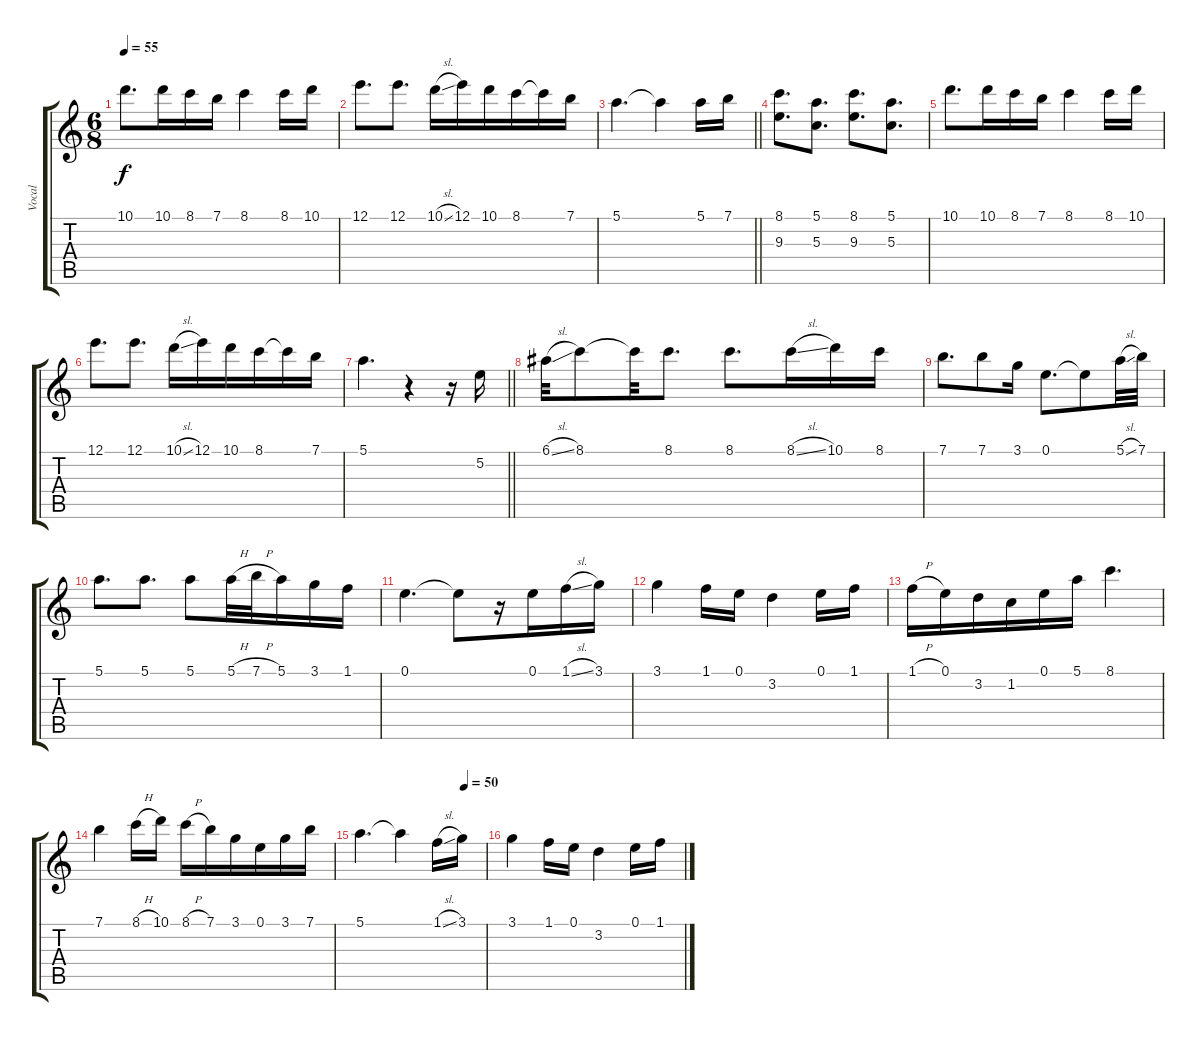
\track ("Vocal" "Vocal") {instrument acousticguitarnylon}
\staff {score tabs}
\tuning (E4 B3 G3 D3 A2 E2) {hide}
\ts (6 8)
\tempo 55
\clef g2
\ks c
10.1.8{d dy f} 10.1.16 8.1.16 7.1.16 8.1.4 8.1.16 10.1.16 |
12.1.8{d} 12.1.8{d} 10.1{sl}.16 12.1.16 10.1.16 8.1.16 8.1{t}.16 7.1.16 |
\barLineRight lightlight
5.1.4{d} 5.1{t}.4 5.1.16 7.1.16 |
(8.1 9.3).8{d} (5.1 5.3).8{d} (8.1 9.3).8{d} (5.1 5.3).8{d} |
10.1.8{d} 10.1.16 8.1.16 7.1.16 8.1.4 8.1.16 10.1.16 |
12.1.8{d} 12.1.8{d} 10.1{sl}.16 12.1.16 10.1.16 8.1.16 8.1{t}.16 7.1.16 |
\barLineRight lightlight
5.1.4{d} r.4 r.16 5.2.16 |
6.1{sl}.32 8.1.8 8.1{t}.32 8.1.8{d} 8.1.8{d} 8.1{sl}.16 10.1.16 8.1.16 |
7.1.8{d} 7.1.8 3.1.16 0.1.8{d} 0.1{t}.8 5.1{sl}.32 7.1.32 |
5.1.8{d} 5.1.8{d} 5.1.8 5.1{h}.32 7.1{h}.32 5.1.16 3.1.16 1.1.16 |
0.1.4{d} 0.1{t}.8 r.16 0.1.16 1.1{sl}.16 3.1.16 |
3.1.4 1.1.16 0.1.16 3.2.4 0.1.16 1.1.16 |
1.1{h}.16 0.1.16 3.2.16 1.2.16 0.1.16 5.1.16 8.1.4{d} |
7.1.4 8.1{h}.16 10.1.16 8.1{h}.16 7.1.16 3.1.16 0.1.16 3.1.16 7.1.16 |
\tempo (50 0.8333333333333334)
5.1.4{d} 5.1{t}.4 1.1{sl}.16{volume 14} 3.1.16 |
3.1.4 1.1.16 0.1.16 3.2.4 0.1.16 1.1.16
